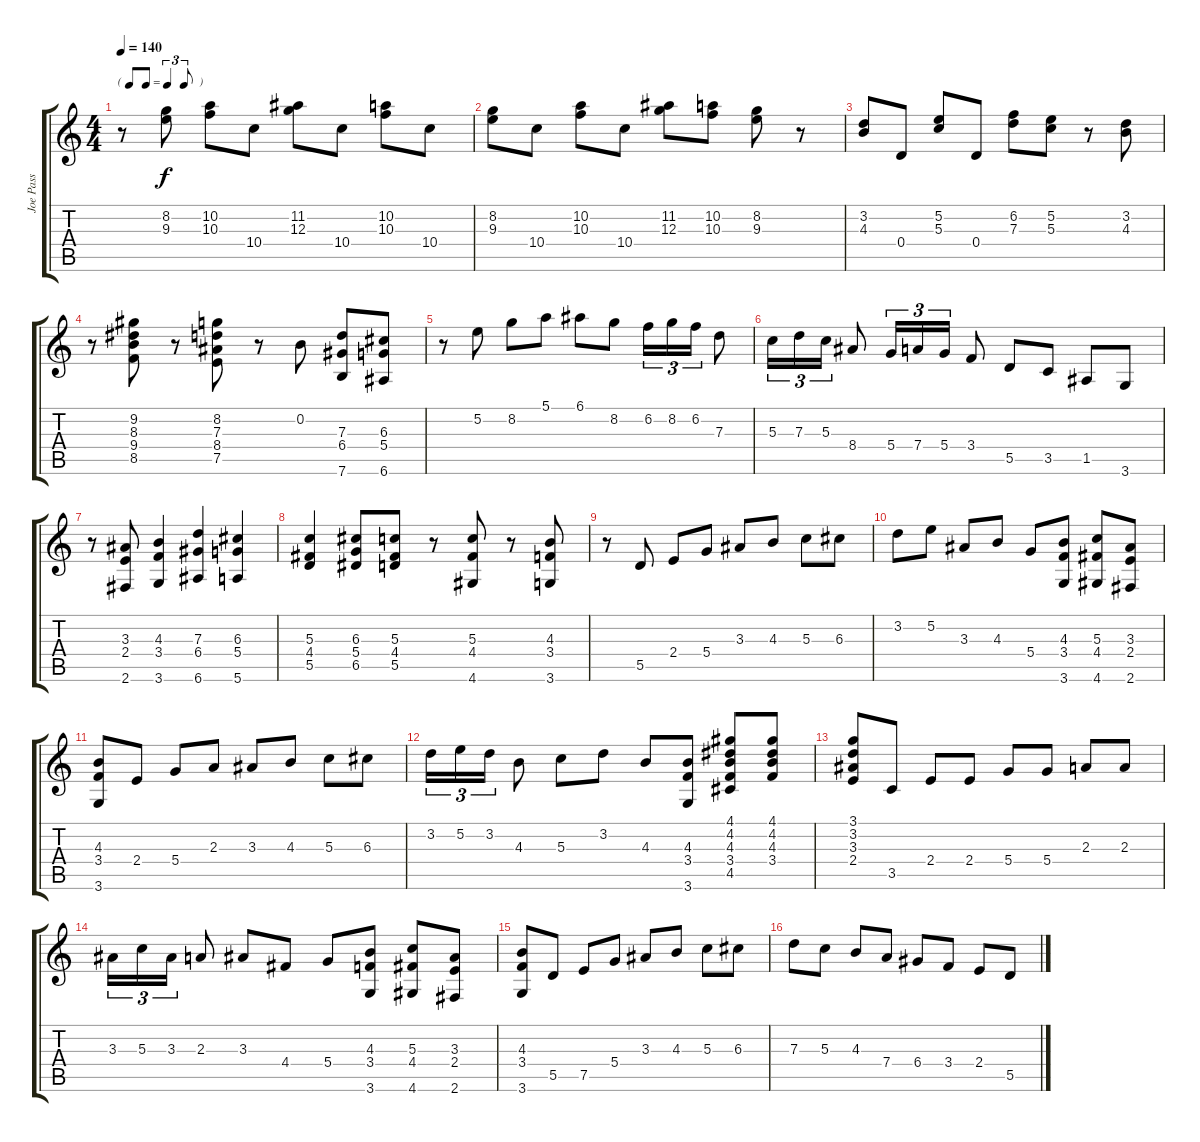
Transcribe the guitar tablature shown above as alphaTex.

\track ("Joe Pass" "Joe Pass") {instrument electricguitarjazz}
\staff {score tabs}
\tuning (E4 B3 G3 D3 A2 E2) {hide}
\ts (4 4)
\tf triplet8th
\tempo 140
\clef g2
\ks c
r.8{dy f} (8.2 9.3).8 (10.2 10.3).8 10.4.8 (11.2 12.3).8 10.4.8 (10.2 10.3).8 10.4.8 |
(8.2 9.3).8 10.4.8 (10.2 10.3).8 10.4.8 (11.2 12.3).8 (10.2 10.3).8 (8.2 9.3).8 r.8 |
(3.2 4.3).8 0.4.8 (5.2 5.3).8 0.4.8 (6.2 7.3).8 (5.2 5.3).8 r.8 (3.2 4.3).8 |
r.8 (9.2 8.3 9.4 8.5).8 r.8 (8.2 7.3 8.4 7.5).8 r.8 0.2.8 (7.3 6.4 7.6).8 (6.3 5.4 6.6).8 |
r.8 5.2.8 8.2.8 5.1.8 6.1.8 8.2.8 6.2.16{tu (3 2)} 8.2.16{tu (3 2)} 6.2.16{tu (3 2)} 7.3.8 |
5.3.16{tu (3 2)} 7.3.16{tu (3 2)} 5.3.16{tu (3 2)} 8.4.8 5.4.16{tu (3 2)} 7.4.16{tu (3 2)} 5.4.16{tu (3 2)} 3.4.8 5.5.8 3.5.8 1.5.8 3.6.8 |
r.8 (3.3 2.4 2.6).8 (4.3 3.4 3.6).4 (7.3 6.4 6.6).4 (6.3 5.4 5.6).4 |
(5.3 4.4 5.5).4 (6.3 5.4 6.5).8 (5.3 4.4 5.5).8 r.8 (5.3 4.4 4.6).8 r.8 (4.3 3.4 3.6).8 |
r.8 5.5.8 2.4.8 5.4.8 3.3.8 4.3.8 5.3.8 6.3.8 |
3.2.8 5.2.8 3.3.8 4.3.8 5.4.8 (4.3 3.4 3.6).8 (5.3 4.4 4.6).8 (3.3 2.4 2.6).8 |
(4.3 3.4 3.6).8 2.4.8 5.4.8 2.3.8 3.3.8 4.3.8 5.3.8 6.3.8 |
3.2.16{tu (3 2)} 5.2.16{tu (3 2)} 3.2.16{tu (3 2)} 4.3.8 5.3.8 3.2.8 4.3.8 (4.3 3.4 3.6).8 (4.1 4.2 4.3 3.4 4.5).8 (4.1 4.2 4.3 3.4).8 |
(3.1 3.2 3.3 2.4).8 3.5.8 2.4.8 2.4.8 5.4.8 5.4.8 2.3.8 2.3.8 |
3.3.16{tu (3 2)} 5.3.16{tu (3 2)} 3.3.16{tu (3 2)} 2.3.8 3.3.8 4.4.8 5.4.8 (4.3 3.4 3.6).8 (5.3 4.4 4.6).8 (3.3 2.4 2.6).8 |
(4.3 3.4 3.6).8 5.5.8 7.5.8 5.4.8 3.3.8 4.3.8 5.3.8 6.3.8 |
7.3.8 5.3.8 4.3.8 7.4.8 6.4.8 3.4.8 2.4.8 5.5.8
